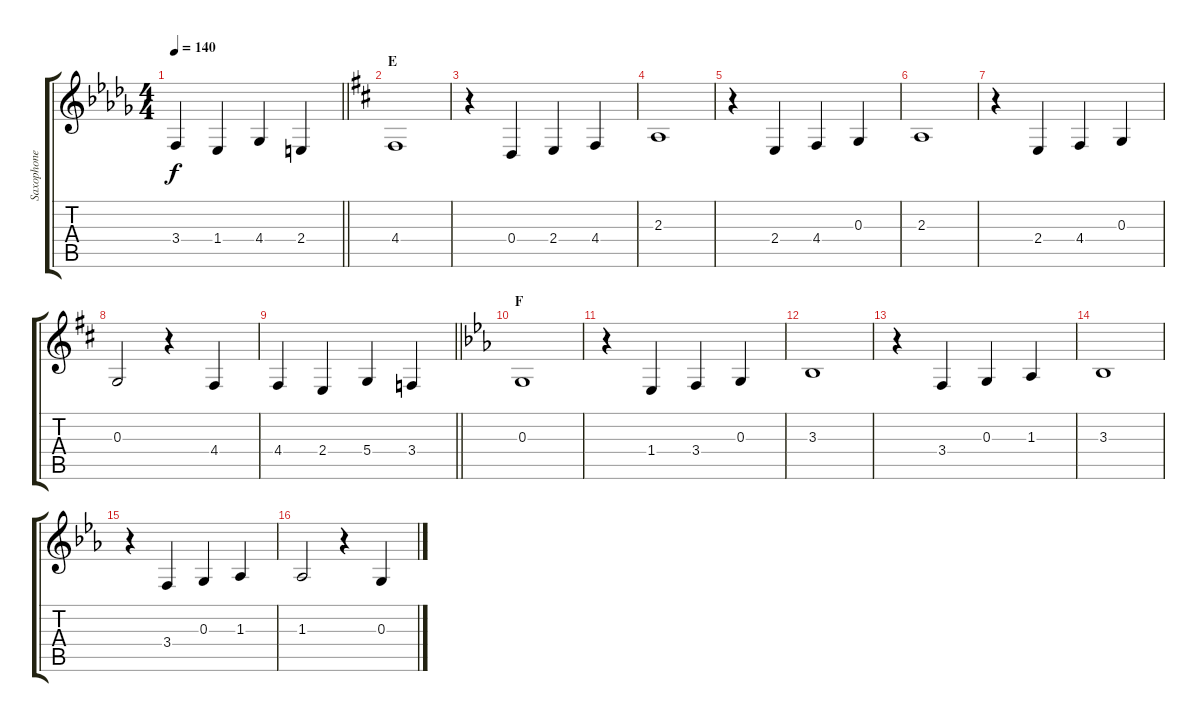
\track ("Saxophone" "Saxophone") {instrument tenorsax}
\staff {score tabs}
\tuning (E4 B3 G3 D3 A2 E2) {hide}
\ts (4 4)
\tempo 140
\clef g2
\barLineRight lightlight
\ks db
3.4.4{dy f} 1.4.4 4.4.4 2.4.4 |
\section ("" "E")
\ks d
4.4.1 |
r.4 0.4.4 2.4.4 4.4.4 |
2.3.1 |
r.4 2.4.4 4.4.4 0.3.4 |
2.3.1 |
r.4 2.4.4 4.4.4 0.3.4 |
0.3.2 r.4 4.4.4 |
\barLineRight lightlight
4.4.4 2.4.4 5.4.4 3.4.4 |
\section ("" "F")
\ks eb
0.3.1 |
r.4 1.4.4 3.4.4 0.3.4 |
3.3.1 |
r.4 3.4.4 0.3.4 1.3.4 |
3.3.1 |
r.4 3.4.4 0.3.4 1.3.4 |
1.3.2 r.4 0.3.4
